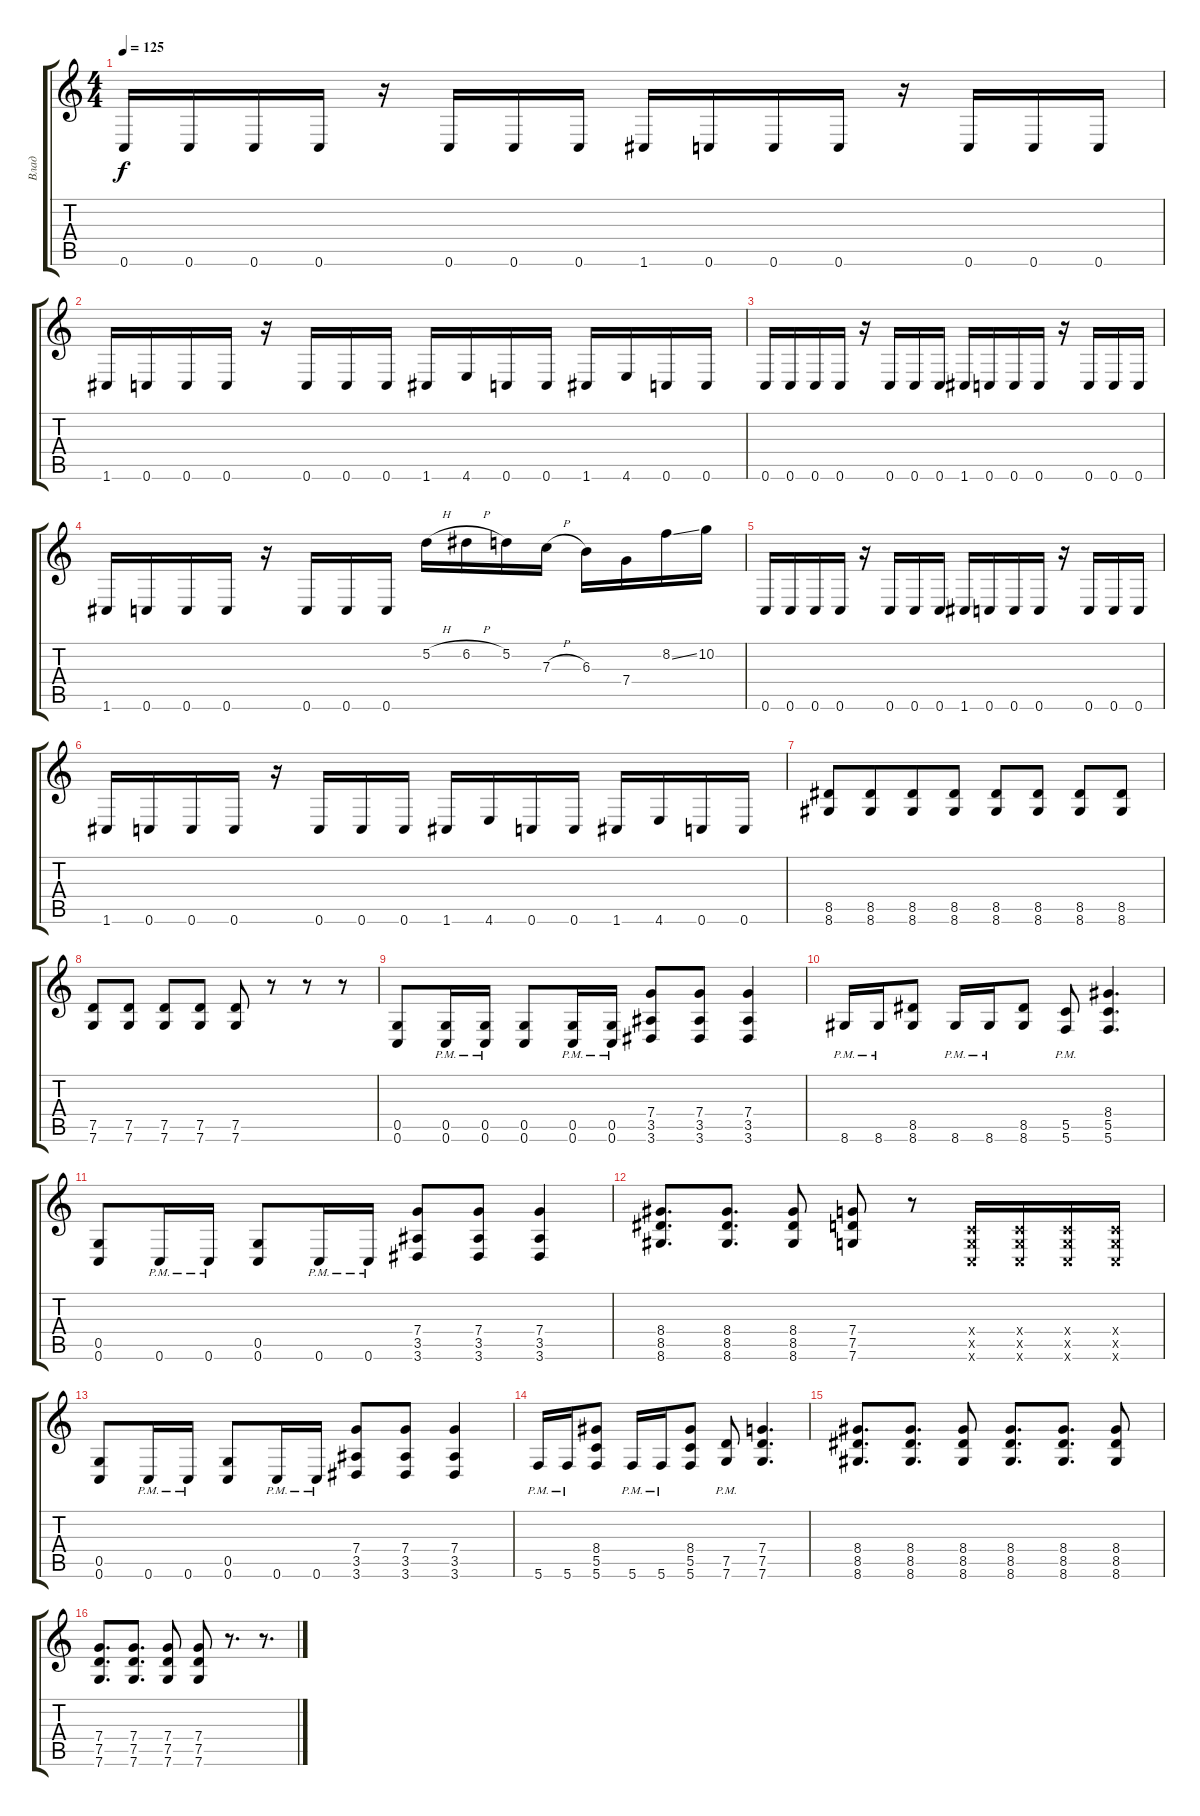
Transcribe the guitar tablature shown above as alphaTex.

\track ("Влад" "Влад") {instrument distortionguitar}
\staff {score tabs}
\tuning (D4 A3 F3 C3 G2 C2) {hide}
\ts (4 4)
\tempo 125
\clef g2
\ks c
0.6.16{dy f} 0.6.16 0.6.16 0.6.16 r.16 0.6.16 0.6.16 0.6.16 1.6.16 0.6.16 0.6.16 0.6.16 r.16 0.6.16 0.6.16 0.6.16 |
1.6.16 0.6.16 0.6.16 0.6.16 r.16 0.6.16 0.6.16 0.6.16 1.6.16 4.6.16 0.6.16 0.6.16 1.6.16 4.6.16 0.6.16 0.6.16 |
0.6.16 0.6.16 0.6.16 0.6.16 r.16 0.6.16 0.6.16 0.6.16 1.6.16 0.6.16 0.6.16 0.6.16 r.16 0.6.16 0.6.16 0.6.16 |
1.6.16 0.6.16 0.6.16 0.6.16 r.16 0.6.16 0.6.16 0.6.16 5.2{h}.16{beam merge} 6.2{h}.16 5.2.16 7.3{h}.16 6.3.16 7.4.16{beam merge} 8.2{ss}.16 10.2.16 |
0.6.16 0.6.16 0.6.16 0.6.16 r.16 0.6.16 0.6.16 0.6.16 1.6.16 0.6.16 0.6.16 0.6.16 r.16 0.6.16 0.6.16 0.6.16 |
1.6.16 0.6.16 0.6.16 0.6.16 r.16 0.6.16 0.6.16 0.6.16 1.6.16 4.6.16 0.6.16 0.6.16 1.6.16 4.6.16 0.6.16 0.6.16 |
(8.5 8.6).8 (8.5 8.6).8{beam merge} (8.5 8.6).8 (8.5 8.6).8 (8.5 8.6).8{beam merge} (8.5 8.6).8 (8.5 8.6).8{beam merge} (8.5 8.6).8 |
(7.5 7.6).8 (7.5 7.6).8 (7.5 7.6).8 (7.5 7.6).8 (7.5 7.6).8 r.8 r.8 r.8 |
(0.5 0.6).8 (0.5{pm} 0.6{pm}).16 (0.5{pm} 0.6{pm}).16 (0.5 0.6).8 (0.5{pm} 0.6{pm}).16 (0.5{pm} 0.6{pm}).16 (7.4 3.5 3.6).8 (7.4 3.5 3.6).8 (7.4 3.5 3.6).4 |
8.6{pm}.16 8.6{pm}.16 (8.5 8.6).8 8.6{pm}.16 8.6{pm}.16 (8.5 8.6).8 (5.5{pm} 5.6{pm}).8 (8.4 5.5 5.6).4{d} |
(0.5 0.6).8 0.6{pm}.16 0.6{pm}.16 (0.5 0.6).8 0.6{pm}.16 0.6{pm}.16 (7.4 3.5 3.6).8 (7.4 3.5 3.6).8 (7.4 3.5 3.6).4 |
(8.4 8.5 8.6).8{d} (8.4 8.5 8.6).8{d} (8.4 8.5 8.6).8 (7.4 7.5 7.6).8 r.8 (0.4{x} 0.5{x} 0.6{x}).16 (0.4{x} 0.5{x} 0.6{x}).16 (0.4{x} 0.5{x} 0.6{x}).16 (0.4{x} 0.5{x} 0.6{x}).16 |
(0.5 0.6).8 0.6{pm}.16 0.6{pm}.16 (0.5 0.6).8 0.6{pm}.16 0.6{pm}.16 (7.4 3.5 3.6).8 (7.4 3.5 3.6).8 (7.4 3.5 3.6).4 |
5.6{pm}.16 5.6{pm}.16 (8.4 5.5 5.6).8 5.6{pm}.16 5.6{pm}.16 (8.4 5.5 5.6).8 (7.5{pm} 7.6{pm}).8 (7.4 7.5 7.6).4{d} |
(8.4 8.5 8.6).8{d} (8.4 8.5 8.6).8{d} (8.4 8.5 8.6).8 (8.4 8.5 8.6).8{d} (8.4 8.5 8.6).8{d} (8.4 8.5 8.6).8 |
(7.4 7.5 7.6).8{d} (7.4 7.5 7.6).8{d} (7.4 7.5 7.6).8 (7.4 7.5 7.6).8 r.8{d} r.8{d}
